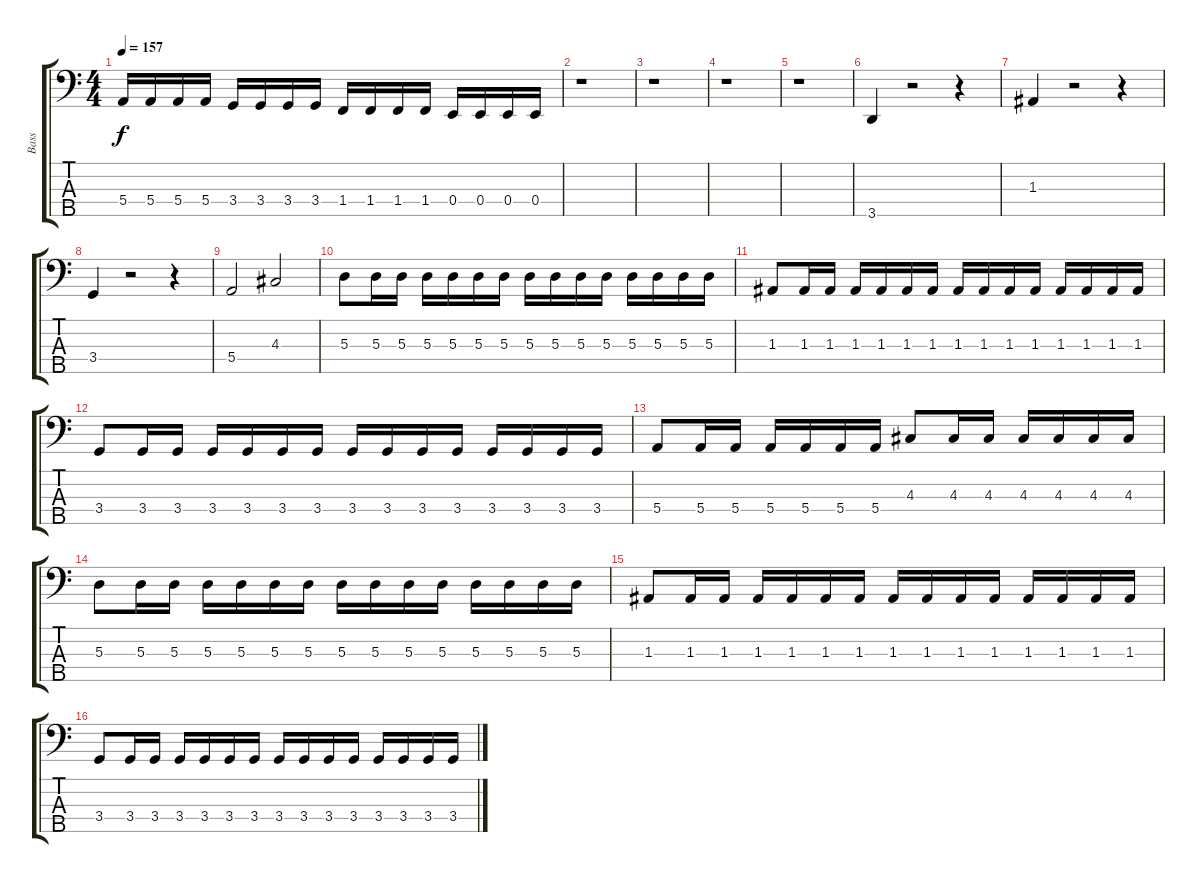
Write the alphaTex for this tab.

\track ("Bass" "Bass") {instrument electricbassfinger}
\staff {score tabs}
\tuning (G2 D2 A1 E1 B0) {hide}
\ts (4 4)
\tempo 157
\clef f4
\ks c
5.4.16{dy f} 5.4.16 5.4.16 5.4.16 3.4.16 3.4.16 3.4.16 3.4.16 1.4.16 1.4.16 1.4.16 1.4.16 0.4.16 0.4.16 0.4.16 0.4.16 |
r.1 |
r.1 |
r.1 |
r.1 |
3.5.4 r.2 r.4 |
1.3.4 r.2 r.4 |
3.4.4 r.2 r.4 |
5.4.2 4.3.2 |
5.3.8 5.3.16 5.3.16 5.3.16 5.3.16 5.3.16 5.3.16 5.3.16 5.3.16 5.3.16 5.3.16 5.3.16 5.3.16 5.3.16 5.3.16 |
1.3.8 1.3.16 1.3.16 1.3.16 1.3.16 1.3.16 1.3.16 1.3.16 1.3.16 1.3.16 1.3.16 1.3.16 1.3.16 1.3.16 1.3.16 |
3.4.8 3.4.16 3.4.16 3.4.16 3.4.16 3.4.16 3.4.16 3.4.16 3.4.16 3.4.16 3.4.16 3.4.16 3.4.16 3.4.16 3.4.16 |
5.4.8 5.4.16 5.4.16 5.4.16 5.4.16 5.4.16 5.4.16 4.3.8 4.3.16 4.3.16 4.3.16 4.3.16 4.3.16 4.3.16 |
5.3.8 5.3.16 5.3.16 5.3.16 5.3.16 5.3.16 5.3.16 5.3.16 5.3.16 5.3.16 5.3.16 5.3.16 5.3.16 5.3.16 5.3.16 |
1.3.8 1.3.16 1.3.16 1.3.16 1.3.16 1.3.16 1.3.16 1.3.16 1.3.16 1.3.16 1.3.16 1.3.16 1.3.16 1.3.16 1.3.16 |
3.4.8 3.4.16 3.4.16 3.4.16 3.4.16 3.4.16 3.4.16 3.4.16 3.4.16 3.4.16 3.4.16 3.4.16 3.4.16 3.4.16 3.4.16
